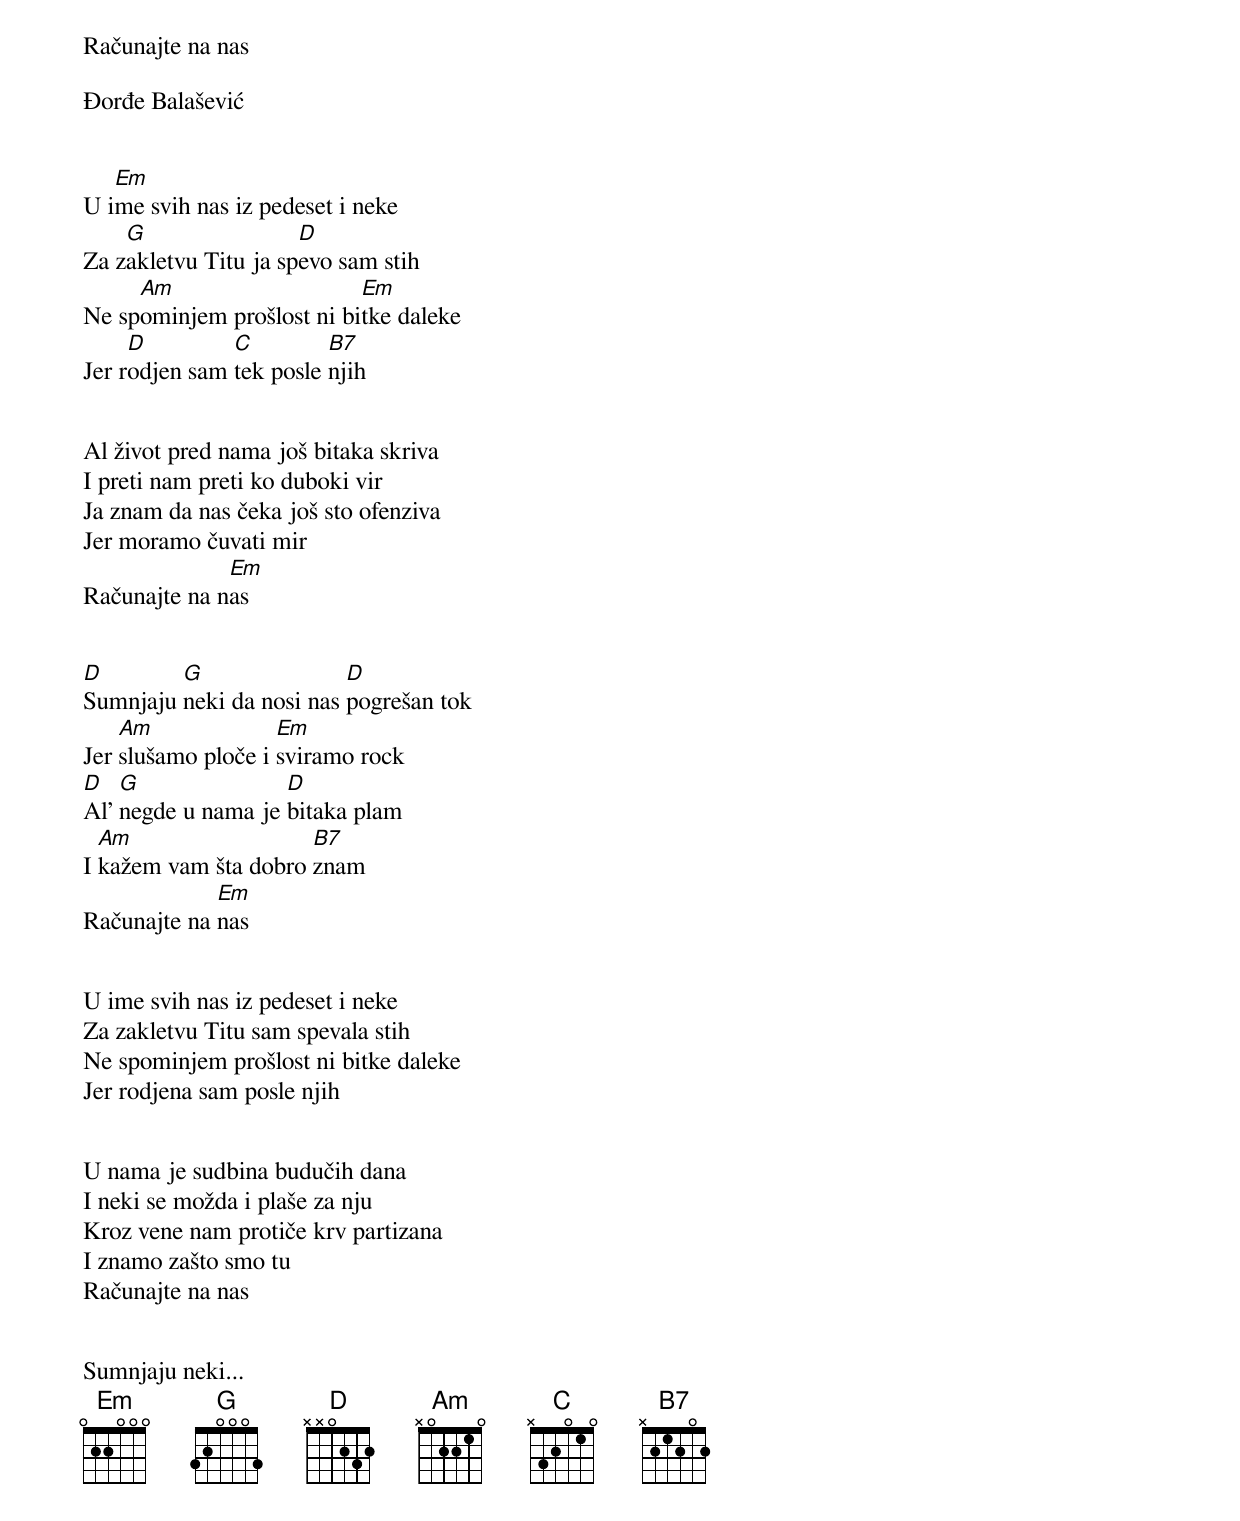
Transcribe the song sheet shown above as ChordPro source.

Računajte na nas

Đorđe Balašević


U i[Em]me svih nas iz pedeset i neke
Za z[G]akletvu Titu ja sp[D]evo sam stih
Ne sp[Am]ominjem prošlost ni bi[Em]tke daleke
Jer r[D]odjen sam [C]tek posle [B7]njih


Al život pred nama još bitaka skriva
I preti nam preti ko duboki vir
Ja znam da nas čeka još sto ofenziva
Jer moramo čuvati mir
Računajte na n[Em]as


[D]Sumnjaju [G]neki da nosi nas [D]pogrešan tok
Jer [Am]slušamo ploče i [Em]sviramo rock
[D]Al' [G]negde u nama je [D]bitaka plam
I [Am]kažem vam šta dobro [B7]znam
Računajte na [Em]nas


U ime svih nas iz pedeset i neke
Za zakletvu Titu sam spevala stih
Ne spominjem prošlost ni bitke daleke
Jer rodjena sam posle njih


U nama je sudbina budučih dana
I neki se možda i plaše za nju
Kroz vene nam protiče krv partizana
I znamo zašto smo tu
Računajte na nas


Sumnjaju neki...
